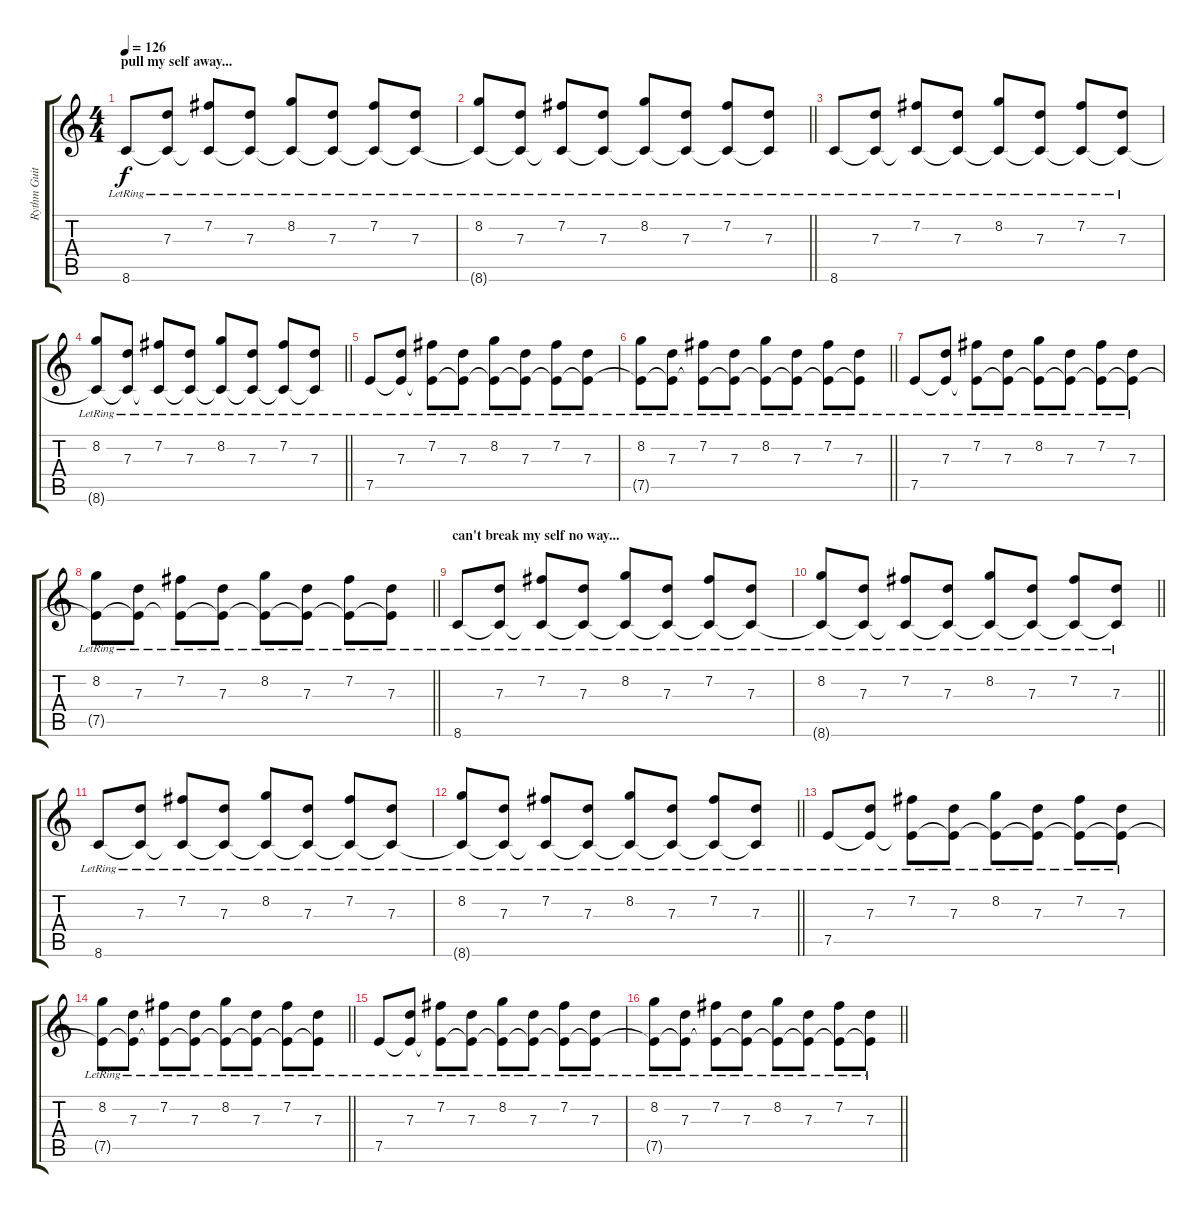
\track ("Rythm Guitar" "Rythm Guit") {instrument acousticguitarsteel}
\staff {score tabs}
\tuning (E4 B3 G3 D3 A2 E2) {hide}
\ts (4 4)
\section ("" "pull my self away... ")
\tempo 126
\clef g2
\ks c
8.6{lr}.8{dy f} (7.3{lr} 8.6{t}).8 (7.2{lr} 8.6{t}).8 (7.3{lr} 8.6{t}).8 (8.2{lr} 8.6{t}).8 (7.3{lr} 8.6{t}).8 (7.2{lr} 8.6{t}).8 (7.3{lr} 8.6{t}).8 |
\barLineRight lightlight
(8.2{lr} 8.6{t}).8 (7.3{lr} 8.6{t}).8 (7.2{lr} 8.6{t}).8 (7.3{lr} 8.6{t}).8 (8.2{lr} 8.6{t}).8 (7.3{lr} 8.6{t}).8 (7.2{lr} 8.6{t}).8 (7.3{lr} 8.6{t}).8 |
8.6{lr}.8 (7.3{lr} 8.6{t}).8 (7.2{lr} 8.6{t}).8 (7.3{lr} 8.6{t}).8 (8.2{lr} 8.6{t}).8 (7.3{lr} 8.6{t}).8 (7.2{lr} 8.6{t}).8 (7.3{lr} 8.6{t}).8 |
\barLineRight lightlight
(8.2{lr} 8.6{t}).8 (7.3{lr} 8.6{t}).8 (7.2{lr} 8.6{t}).8 (7.3{lr} 8.6{t}).8 (8.2{lr} 8.6{t}).8 (7.3{lr} 8.6{t}).8 (7.2{lr} 8.6{t}).8 (7.3{lr} 8.6{t}).8 |
7.5{lr}.8 (7.3{lr} 7.5{t}).8 (7.2{lr} 7.5{t}).8 (7.3{lr} 7.5{t}).8 (8.2{lr} 7.5{t}).8 (7.3{lr} 7.5{t}).8 (7.2{lr} 7.5{t}).8 (7.3{lr} 7.5{t}).8 |
\barLineRight lightlight
(8.2{lr} 7.5{t}).8 (7.3{lr} 7.5{t}).8 (7.2{lr} 7.5{t}).8 (7.3{lr} 7.5{t}).8 (8.2{lr} 7.5{t}).8 (7.3{lr} 7.5{t}).8 (7.2{lr} 7.5{t}).8 (7.3{lr} 7.5{t}).8 |
7.5{lr}.8 (7.3{lr} 7.5{t}).8 (7.2{lr} 7.5{t}).8 (7.3{lr} 7.5{t}).8 (8.2{lr} 7.5{t}).8 (7.3{lr} 7.5{t}).8 (7.2{lr} 7.5{t}).8 (7.3{lr} 7.5{t}).8 |
\barLineRight lightlight
(8.2{lr} 7.5{t}).8 (7.3{lr} 7.5{t}).8 (7.2{lr} 7.5{t}).8 (7.3{lr} 7.5{t}).8 (8.2{lr} 7.5{t}).8 (7.3{lr} 7.5{t}).8 (7.2{lr} 7.5{t}).8 (7.3{lr} 7.5{t}).8 |
\section ("" "can't break my self no way...")
8.6{lr}.8 (7.3{lr} 8.6{t}).8 (7.2{lr} 8.6{t}).8 (7.3{lr} 8.6{t}).8 (8.2{lr} 8.6{t}).8 (7.3{lr} 8.6{t}).8 (7.2{lr} 8.6{t}).8 (7.3{lr} 8.6{t}).8 |
\barLineRight lightlight
(8.2{lr} 8.6{t}).8 (7.3{lr} 8.6{t}).8 (7.2{lr} 8.6{t}).8 (7.3{lr} 8.6{t}).8 (8.2{lr} 8.6{t}).8 (7.3{lr} 8.6{t}).8 (7.2{lr} 8.6{t}).8 (7.3{lr} 8.6{t}).8 |
8.6{lr}.8 (7.3{lr} 8.6{t}).8 (7.2{lr} 8.6{t}).8 (7.3{lr} 8.6{t}).8 (8.2{lr} 8.6{t}).8 (7.3{lr} 8.6{t}).8 (7.2{lr} 8.6{t}).8 (7.3{lr} 8.6{t}).8 |
\barLineRight lightlight
(8.2{lr} 8.6{t}).8 (7.3{lr} 8.6{t}).8 (7.2{lr} 8.6{t}).8 (7.3{lr} 8.6{t}).8 (8.2{lr} 8.6{t}).8 (7.3{lr} 8.6{t}).8 (7.2{lr} 8.6{t}).8 (7.3{lr} 8.6{t}).8 |
7.5{lr}.8 (7.3{lr} 7.5{t}).8 (7.2{lr} 7.5{t}).8 (7.3{lr} 7.5{t}).8 (8.2{lr} 7.5{t}).8 (7.3{lr} 7.5{t}).8 (7.2{lr} 7.5{t}).8 (7.3{lr} 7.5{t}).8 |
\barLineRight lightlight
(8.2{lr} 7.5{t}).8 (7.3{lr} 7.5{t}).8 (7.2{lr} 7.5{t}).8 (7.3{lr} 7.5{t}).8 (8.2{lr} 7.5{t}).8 (7.3{lr} 7.5{t}).8 (7.2{lr} 7.5{t}).8 (7.3{lr} 7.5{t}).8 |
7.5{lr}.8 (7.3{lr} 7.5{t}).8 (7.2{lr} 7.5{t}).8 (7.3{lr} 7.5{t}).8 (8.2{lr} 7.5{t}).8 (7.3{lr} 7.5{t}).8 (7.2{lr} 7.5{t}).8 (7.3{lr} 7.5{t}).8 |
\barLineRight lightlight
(8.2{lr} 7.5{t}).8 (7.3{lr} 7.5{t}).8 (7.2{lr} 7.5{t}).8 (7.3{lr} 7.5{t}).8 (8.2{lr} 7.5{t}).8 (7.3{lr} 7.5{t}).8 (7.2{lr} 7.5{t}).8 (7.3{lr} 7.5{t}).8
